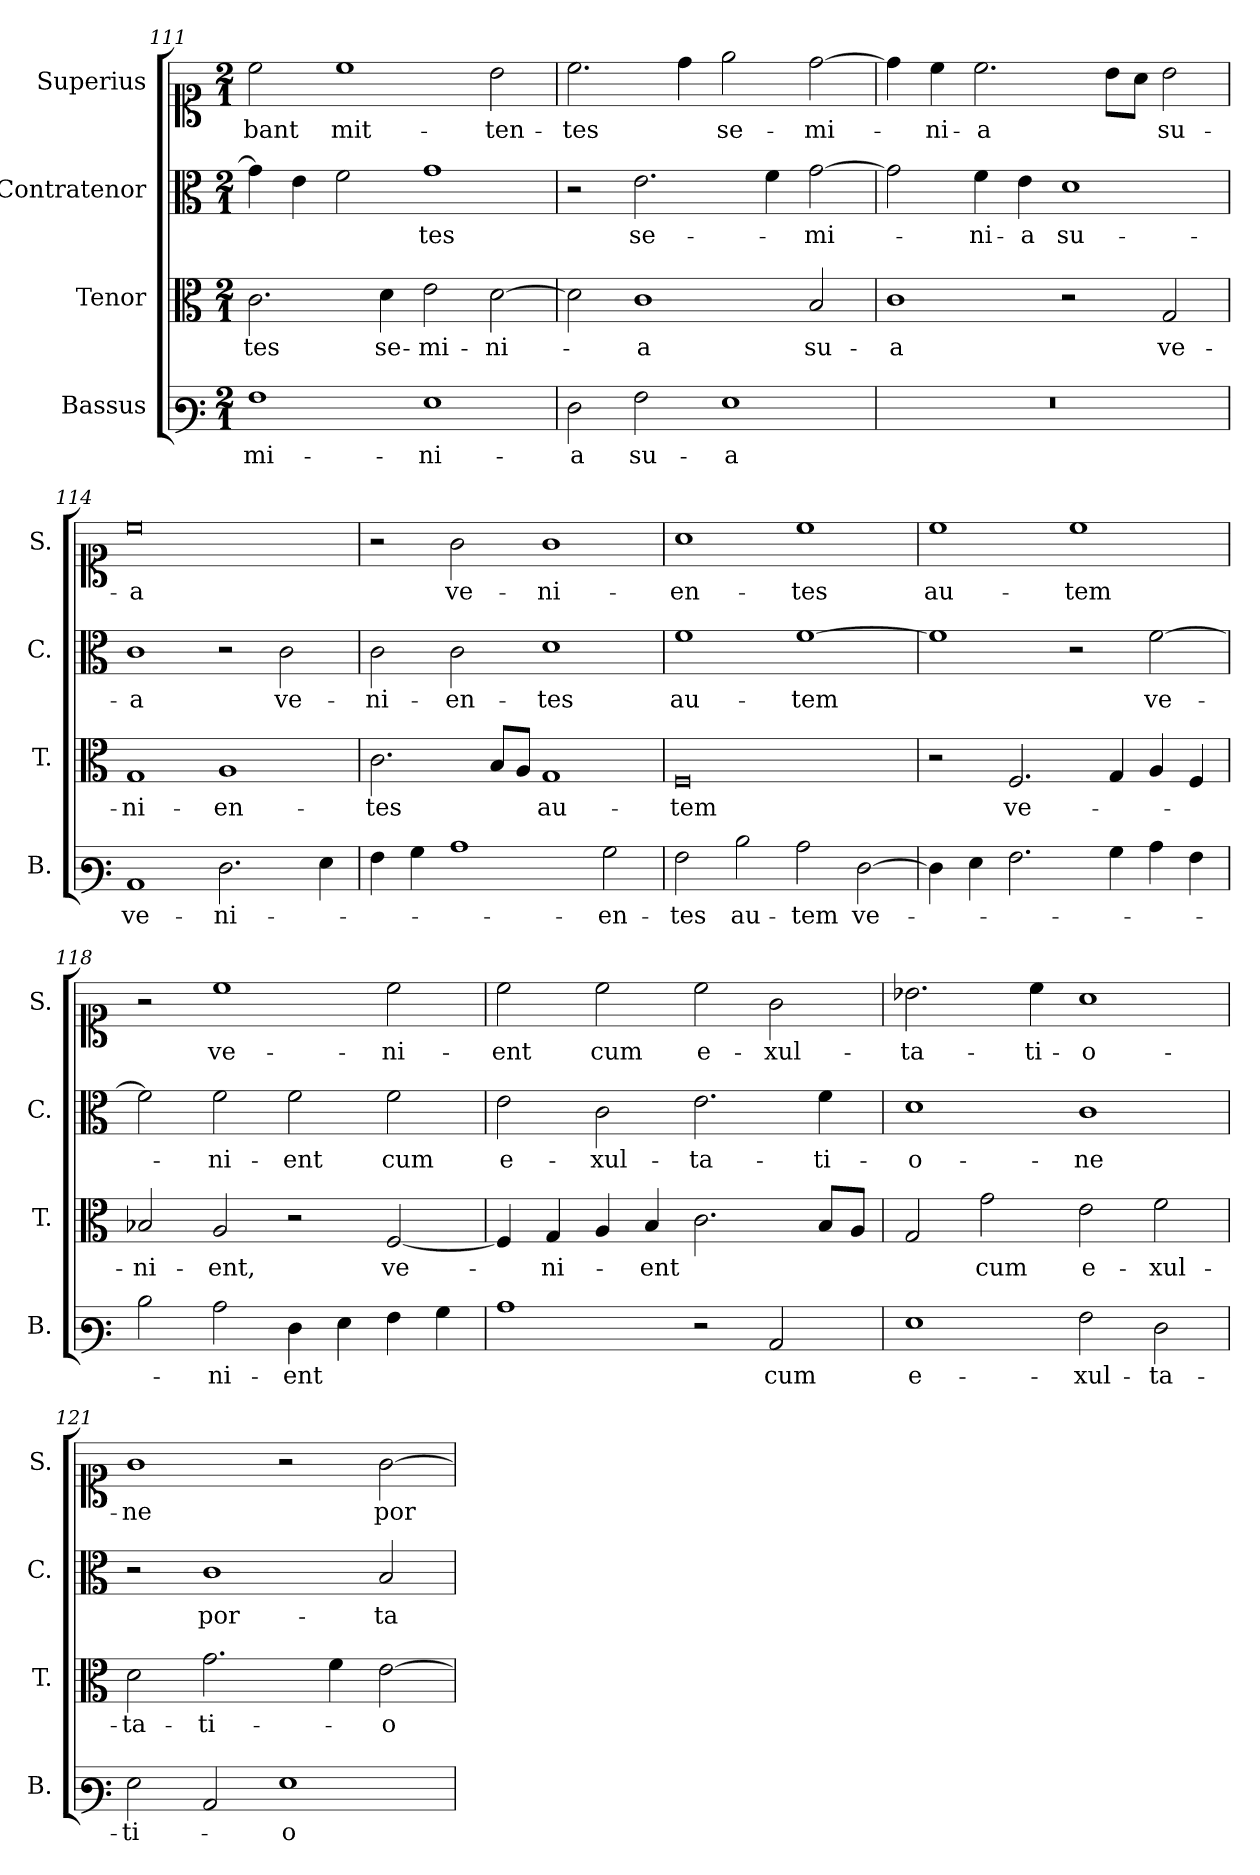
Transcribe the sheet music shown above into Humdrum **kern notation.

**kern	**text	**kern	**text	**kern	**text	**kern	**text
*part4	*part4	*part3	*part3	*part2	*part2	*part1	*part1
*staff4	*staff4	*staff3	*staff3	*staff2	*staff2	*staff1	*staff1
*I"Bassus	*	*I"Tenor	*	*I"Contratenor	*	*I"Superius	*
*I'B.	*	*I'T.	*	*I'C.	*	*I'S.	*
*clefF3	*	*clefC3	*	*clefC3	*	*clefC1	*
*k[]	*	*k[]	*	*k[]	*	*k[]	*
*M2/1	*	*M2/1	*	*M2/1	*	*M2/1	*
=111	=111	=111	=111	=111	=111	=111	=111
1A	-mi-	2.c\	-tes	4g\]	.	2cc\	-bant
.	.	.	.	4e\	.	.	.
.	.	.	.	2f\	.	1cc	mit-
.	.	4d\	se-	.	.	.	.
1G	-ni-	2e\	-mi-	1g	-tes	.	.
.	.	[2d\	-ni-	.	.	2b\	-ten-
=112	=112	=112	=112	=112	=112	=112	=112
2F\	-a	2d\]	.	2r	.	2.cc\	-tes
2A\	su-	1c	-a	2.e\	se-	.	.
.	.	.	.	.	.	4dd\	.
1G	-a	.	.	.	.	2ee\	se-
.	.	.	.	4f\	.	.	.
.	.	2B/	su-	[2g\	-mi-	[2dd\	-mi-
=113	=113	=113	=113	=113	=113	=113	=113
!LO:N:vis=1	!	!	!	!	!	!	!
0r	.	1c	-a	2g\]	.	4dd\]	.
.	.	.	.	.	.	4cc\	-ni-
.	.	.	.	4f\	-ni-	2.cc\	-a
.	.	.	.	4e\	-a	.	.
.	.	2r	.	1d	su-	.	.
.	.	.	.	.	.	8b\L	.
.	.	.	.	.	.	8a\J	.
.	.	2G/	ve-	.	.	2b\	su-
=114	=114	=114	=114	=114	=114	=114	=114
1C	ve-	1G	-ni-	1c	-a	0cc	-a
2.F\	-ni-	1A	-en-	2r	.	.	.
.	.	.	.	2c\	ve-	.	.
4G\	.	.	.	.	.	.	.
=115	=115	=115	=115	=115	=115	=115	=115
4A\	.	2.c\	tes	2c\	-ni-	2r	.
4B\	.	.	.	.	.	.	.
1c	.	.	.	2c\	-en-	2g\	ve-
.	.	8B/L	.	.	.	.	.
.	.	8A/J	.	.	.	.	.
.	.	1G	au-	1d	-tes	1g	-ni-
2B\	-en-	.	.	.	.	.	.
=116	=116	=116	=116	=116	=116	=116	=116
2A\	-tes	0F	-tem	1f	au-	1a	-en-
2d\	au-	.	.	.	.	.	.
2c\	-tem	.	.	[1f	-tem	1cc	-tes
[2F\	ve-	.	.	.	.	.	.
=117	=117	=117	=117	=117	=117	=117	=117
4F\]	.	2r	.	1f]	.	1cc	au-
4G\	.	.	.	.	.	.	.
2.A\	.	2.F/	ve-	.	.	.	.
.	.	.	.	2r	.	1cc	-tem
4B\	.	4G/	.	.	.	.	.
4c\	.	4A/	.	[2f\	ve-	.	.
4A\	.	4F/	.	.	.	.	.
=118	=118	=118	=118	=118	=118	=118	=118
2d\	.	2B-X/	-ni-	2f\]	.	2r	.
2c\	-ni-	2A/	-ent,	2f\	-ni-	1cc	ve-
4F\	-ent	2r	.	2f\	-ent	.	.
4G\	.	.	.	.	.	.	.
4A\	.	[2F/	ve-	2f\	cum	2cc\	-ni-
4B\	.	.	.	.	.	.	.
=119	=119	=119	=119	=119	=119	=119	=119
1c	.	4F/]	.	2e\	e-	2cc\	-ent
.	.	4G/	ni-	.	.	.	.
.	.	4A/	.	2c\	-xul-	2cc\	cum
.	.	4B/	-ent	.	.	.	.
2r	.	2.c\	.	2.e\	-ta-	2cc\	e-
2C/	cum	.	.	.	.	2g\	-xul-
.	.	8B/L	.	4f\	-ti-	.	.
.	.	8A/J	.	.	.	.	.
=120	=120	=120	=120	=120	=120	=120	=120
1G	e-	2G/	.	1d	-o-	2.b-X\	-ta-
.	.	2g\	cum	.	.	.	.
.	.	.	.	.	.	4cc\	-ti-
2A\	-xul-	2e\	e-	1c	-ne	1a	-o-
2F\	-ta-	2f\	-xul-	.	.	.	.
=121	=121	=121	=121	=121	=121	=121	=121
2G\	-ti-	2d\	-ta-	2r	.	1g	-ne
2C/	.	2.g\	-ti-	1c	por-	.	.
1G	-o-	.	.	.	.	2r	.
.	.	4f\	.	.	.	.	.
.	.	[2e\	-o-	2B/	-ta-	[2g\	por-
=	=	=	=	=	=	=	=
*-	*-	*-	*-	*-	*-	*-	*-
